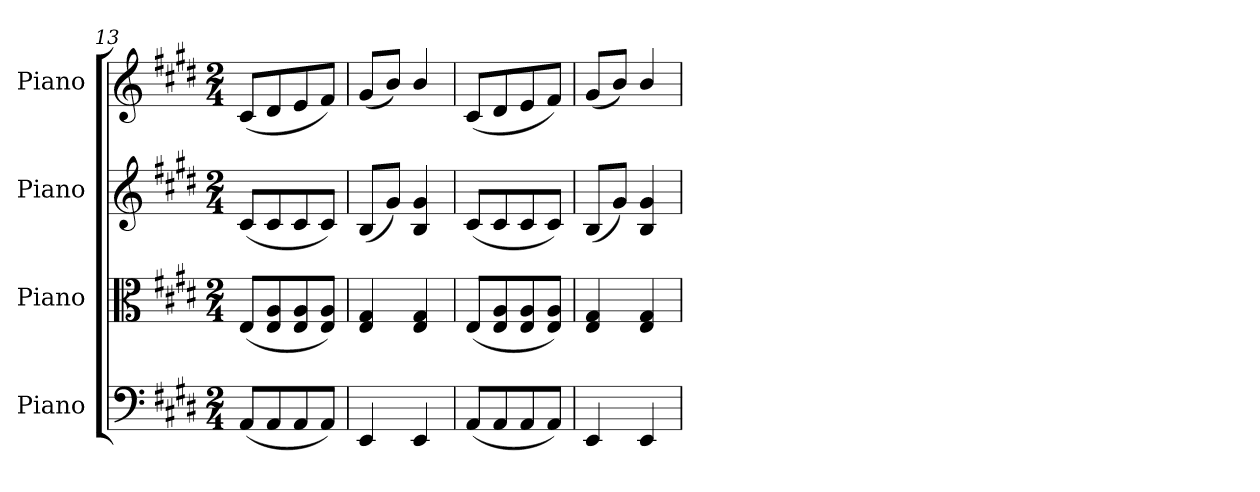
**kern	**kern	**kern	**kern
*part4	*part3	*part2	*part1
*staff4	*staff3	*staff2	*staff1
*I"Piano	*I"Piano	*I"Piano	*I"Piano
*I'Pno	*I'Pno	*I'Pno	*I'Pno
!!LO:LB:g=z
*clefF4	*clefC3	*clefG2	*clefG2
*k[f#c#g#d#]	*k[f#c#g#d#]	*k[f#c#g#d#]	*k[f#c#g#d#]
*M2/4	*M2/4	*M2/4	*M2/4
=13	=13	=13	=13
(8AA/L	(8E/L	(8c#/L	(8c#/L
8AA/	8E/ 8A/	8c#/	8d#/
8AA/	8E/ 8A/	8c#/	8e/
8AA/J)	8E/ 8A/J)	8c#/J)	8f#/J)
=14	=14	=14	=14
4EE/	4E/ 4G#/	(8B/L	(8g#/L
.	.	8g#/J)	8b/J)
4EE/	4E/ 4G#/	4B/ 4g#/	4b/
=15	=15	=15	=15
(8AA/L	(8E/L	(8c#/L	(8c#/L
8AA/	8E/ 8A/	8c#/	8d#/
8AA/	8E/ 8A/	8c#/	8e/
8AA/J)	8E/ 8A/J)	8c#/J)	8f#/J)
=16	=16	=16	=16
4EE/	4E/ 4G#/	(8B/L	(8g#/L
.	.	8g#/J)	8b/J)
4EE/	4E/ 4G#/	4B/ 4g#/	4b/
=	=	=	=
*-	*-	*-	*-
